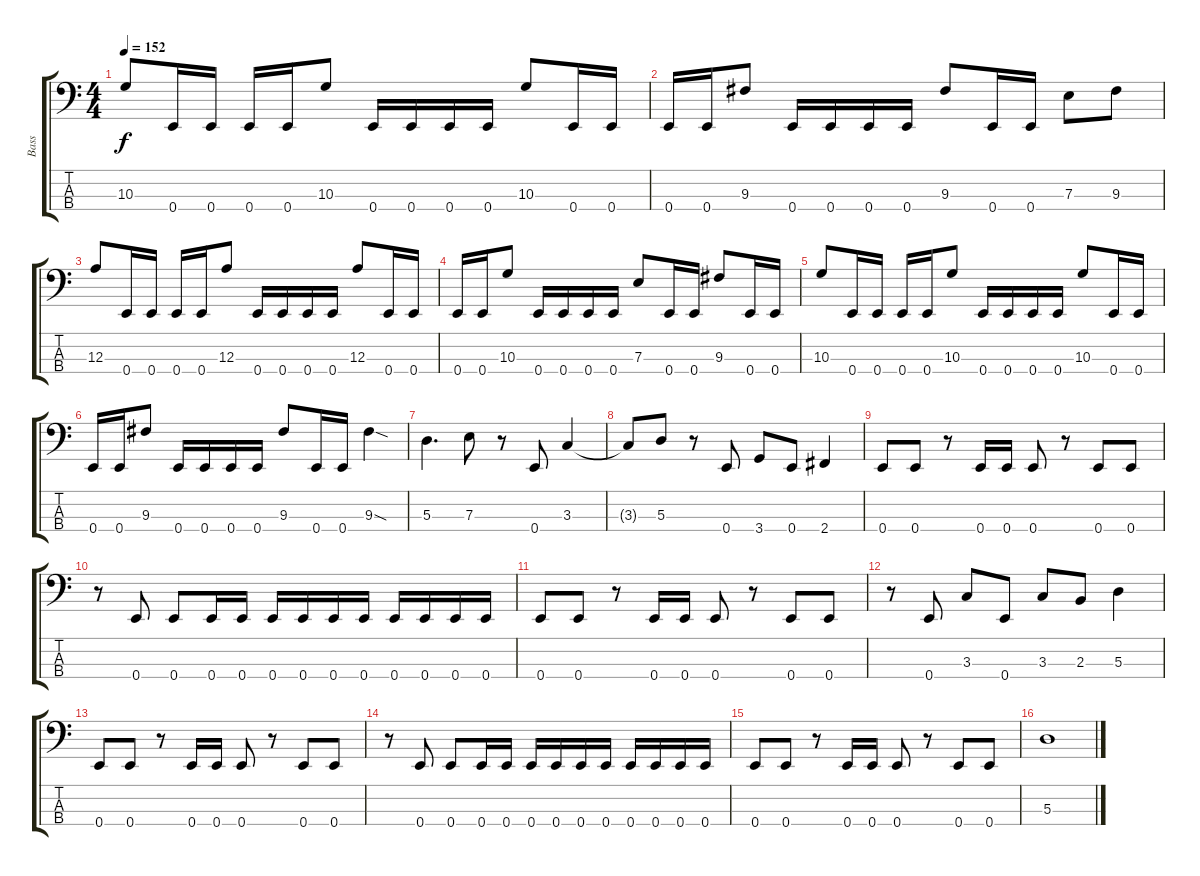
\track ("Bass" "Bass") {instrument electricbassfinger}
\staff {score tabs}
\tuning (G2 D2 A1 E1) {hide}
\ts (4 4)
\tempo 152
\clef f4
\ks c
10.3.8{dy f} 0.4.16 0.4.16 0.4.16 0.4.16 10.3.8 0.4.16 0.4.16 0.4.16 0.4.16 10.3.8 0.4.16 0.4.16 |
0.4.16 0.4.16 9.3.8 0.4.16 0.4.16 0.4.16 0.4.16 9.3.8 0.4.16 0.4.16 7.3.8 9.3.8 |
12.3.8 0.4.16 0.4.16 0.4.16 0.4.16 12.3.8 0.4.16 0.4.16 0.4.16 0.4.16 12.3.8 0.4.16 0.4.16 |
0.4.16 0.4.16 10.3.8 0.4.16 0.4.16 0.4.16 0.4.16 7.3.8 0.4.16 0.4.16 9.3.8 0.4.16 0.4.16 |
10.3.8 0.4.16 0.4.16 0.4.16 0.4.16 10.3.8 0.4.16 0.4.16 0.4.16 0.4.16 10.3.8 0.4.16 0.4.16 |
0.4.16 0.4.16 9.3.8 0.4.16 0.4.16 0.4.16 0.4.16 9.3.8 0.4.16 0.4.16 9.3{sod}.4 |
5.3.4{d} 7.3.8 r.8 0.4.8 3.3.4 |
3.3{t}.8 5.3.8 r.8 0.4.8 3.4.8 0.4.8 2.4.4 |
0.4.8 0.4.8 r.8 0.4.16 0.4.16 0.4.8 r.8 0.4.8 0.4.8 |
r.8 0.4.8 0.4.8 0.4.16 0.4.16 0.4.16 0.4.16 0.4.16 0.4.16 0.4.16 0.4.16 0.4.16 0.4.16 |
0.4.8 0.4.8 r.8 0.4.16 0.4.16 0.4.8 r.8 0.4.8 0.4.8 |
r.8 0.4.8 3.3.8 0.4.8 3.3.8 2.3.8 5.3.4 |
0.4.8 0.4.8 r.8 0.4.16 0.4.16 0.4.8 r.8 0.4.8 0.4.8 |
r.8 0.4.8 0.4.8 0.4.16 0.4.16 0.4.16 0.4.16 0.4.16 0.4.16 0.4.16 0.4.16 0.4.16 0.4.16 |
0.4.8 0.4.8 r.8 0.4.16 0.4.16 0.4.8 r.8 0.4.8 0.4.8 |
5.3.1
